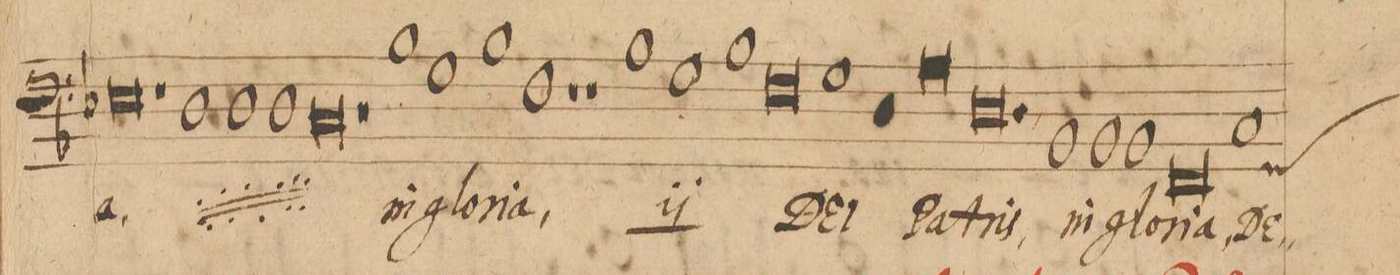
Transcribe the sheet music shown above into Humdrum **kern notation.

**kern	**text
*I"OCTAVAVOX	*
*clefF4	*
*k[b-]	*
*met(3)	*
*M3/1	*
0.E-X	-a,
=112-	=112-
*	*ij
1D	in
1D	glo-
1D	-ri-
=113-	=113-
0.C	-a,
*	*Xij
=114-	=114-
1B-	in
1G	glo-
1B-	-ri-
=115-	=115-
1F	-a,
1r	.
1r	.
=116-	=116-
*	*ij
1B-	in
1G	glo-
1B-	-ri-
=117-	=117-
0F	-a,
*	*Xij
1G	DE-
=118-	=118-
*col	*
1D	-I
0G	Pa-
*Xcol	*
=119-	=119-
0.D	-tris,
=120-	=120-
1BB-	in
1BB-	glo-
1BB-	-ri-
=121-	=121-
0FF	-a,
1C	DE-
*custos:GG	*
=122-	=122-
*-	*-
